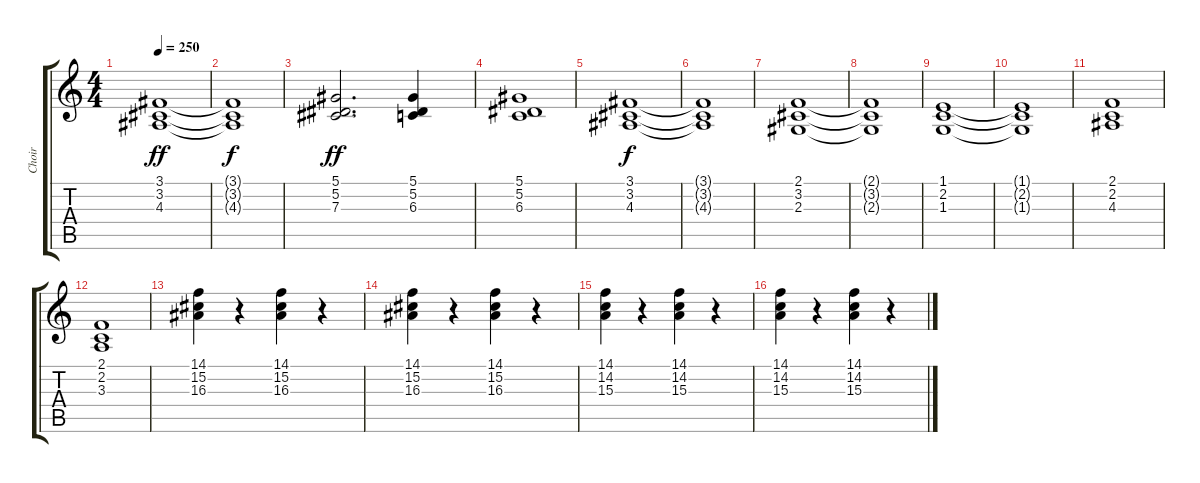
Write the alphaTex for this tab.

\track ("Choir" "Choir") {instrument choiraahs}
\staff {score tabs}
\tuning (Eb4 Bb3 Gb3 Db3 Ab2 Eb2) {hide}
\ts (4 4)
\tempo 250
\clef g2
\ks c
(3.1 3.2 4.3).1{dy ff} |
(3.1{t} 3.2{t} 4.3{t}).1{dy f} |
(5.1 5.2 7.3).2{d dy ff} (5.1 5.2 6.3).4 |
(5.1 5.2 6.3).1 |
(3.1 3.2 4.3).1{dy f} |
(3.1{t} 3.2{t} 4.3{t}).1 |
(2.1 3.2 2.3).1 |
(2.1{t} 3.2{t} 2.3{t}).1 |
(1.1 2.2 1.3).1 |
(1.1{t} 2.2{t} 1.3{t}).1 |
(2.1 2.2 4.3).1 |
(2.1 2.2 3.3).1 |
(14.1 15.2 16.3).4 r.4 (14.1 15.2 16.3).4 r.4 |
(14.1 15.2 16.3).4 r.4 (14.1 15.2 16.3).4 r.4 |
(14.1 14.2 15.3).4 r.4 (14.1 14.2 15.3).4 r.4 |
(14.1 14.2 15.3).4 r.4 (14.1 14.2 15.3).4 r.4
